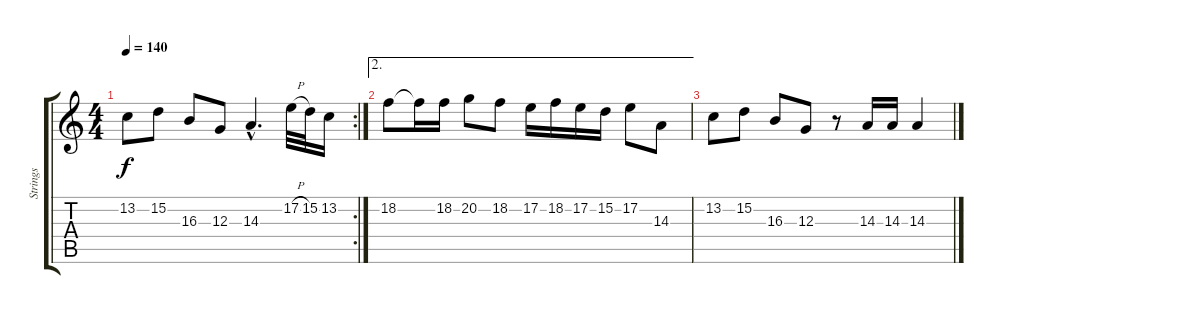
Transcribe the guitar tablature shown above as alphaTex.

\track ("Strings" "Strings") {instrument viola}
\staff {score tabs}
\tuning (E4 B3 G3 D3 A2 E2) {hide}
\rc 2
\ts (4 4)
\tempo 140
\clef g2
\ks c
13.2.8{dy f} 15.2.8 16.3.8 12.3.8 14.3{hac}.4{d} 17.2{h}.32 15.2.32 13.2.16 |
\ae 2
18.2.8 18.2{t}.16 18.2.16 20.2.8 18.2.8 17.2.16 18.2.16 17.2.16 15.2.16 17.2.8 14.3.8 |
13.2.8 15.2.8 16.3.8 12.3.8 r.8 14.3.16 14.3.16 14.3.4
